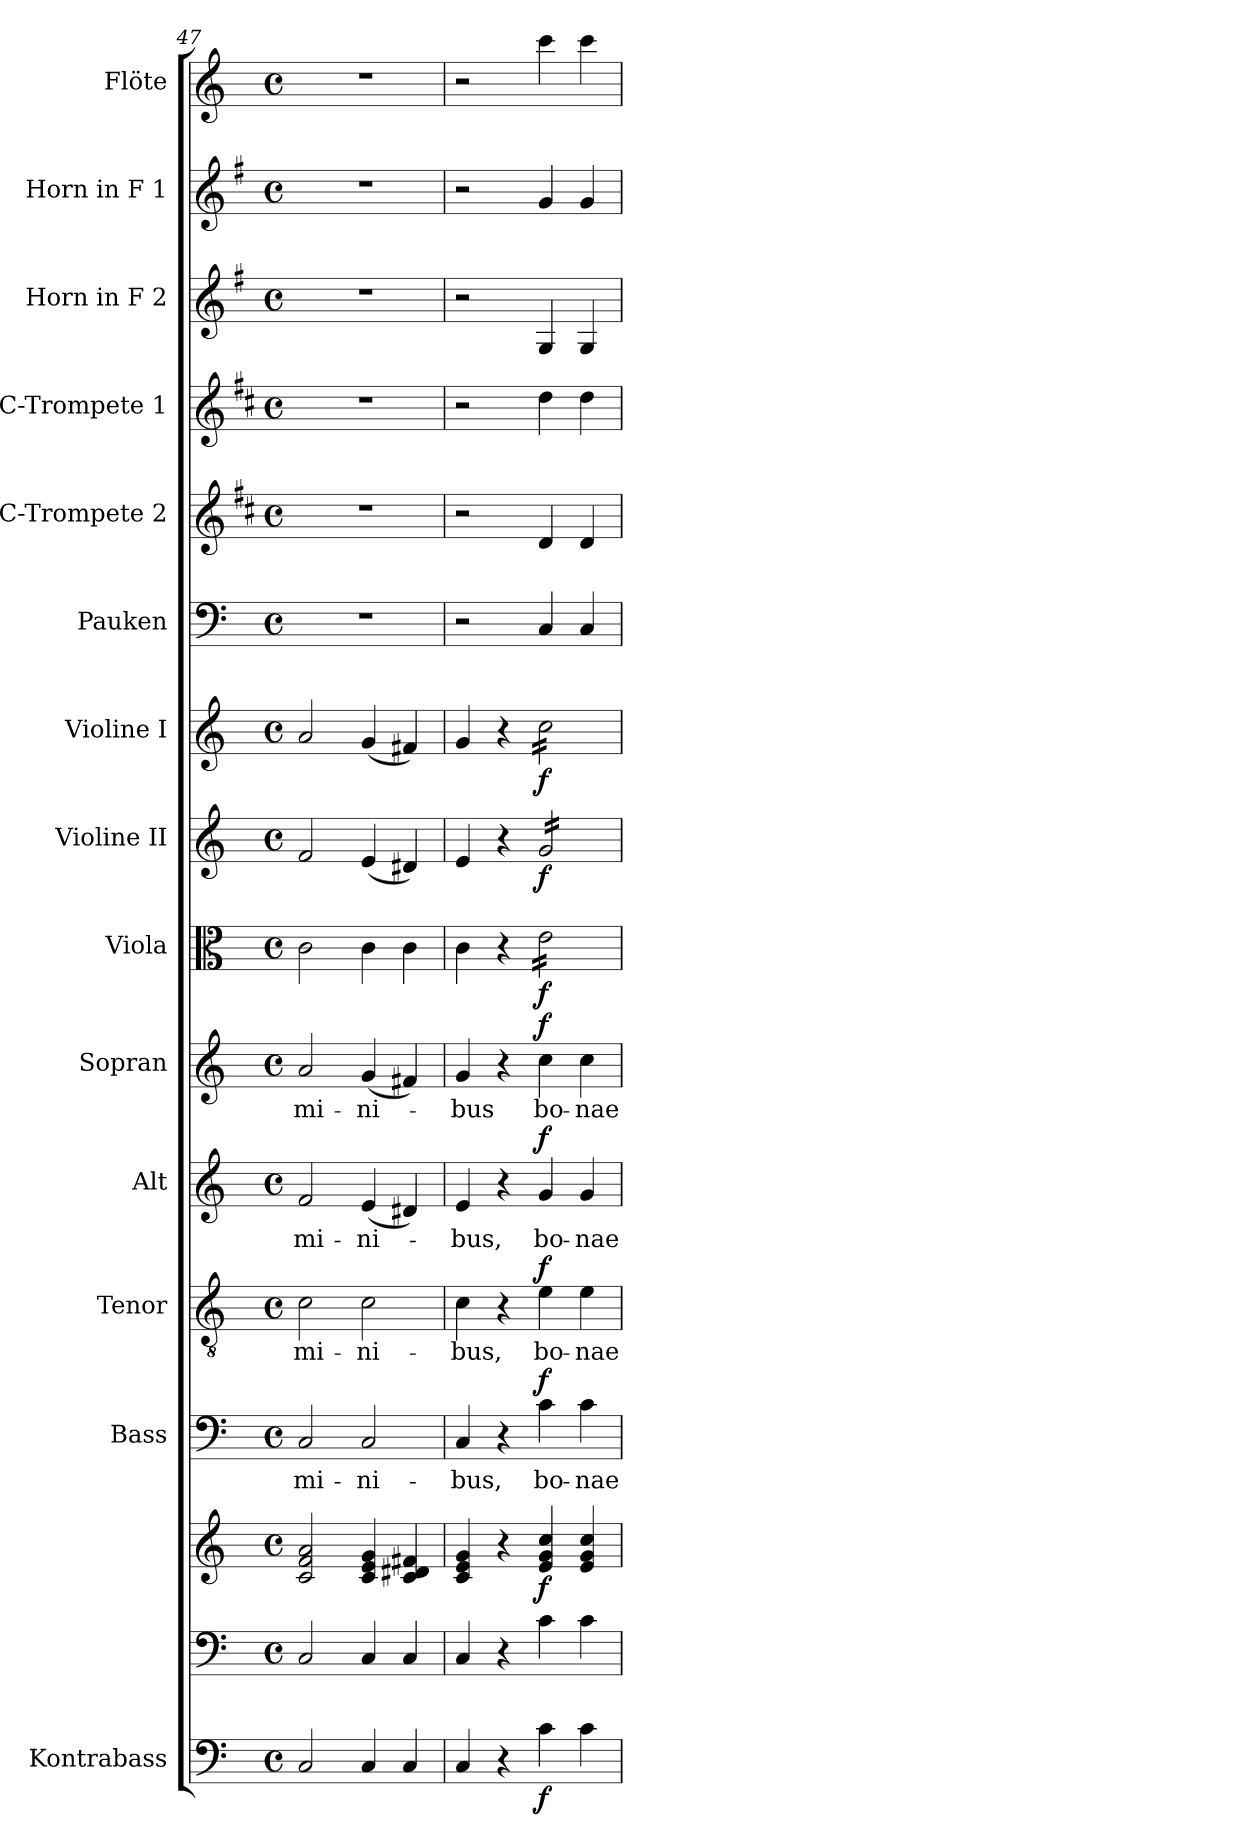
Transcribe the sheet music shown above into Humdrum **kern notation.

**kern	**dynam	**kern	**kern	**dynam	**kern	**text	**dynam	**kern	**text	**dynam	**kern	**text	**dynam	**kern	**text	**dynam	**kern	**dynam	**kern	**dynam	**kern	**dynam	**kern	**kern	**kern	**kern	**kern	**kern
*part15	*part15	*part14	*part14	*part14	*part13	*part13	*part13	*part12	*part12	*part12	*part11	*part11	*part11	*part10	*part10	*part10	*part9	*part9	*part8	*part8	*part7	*part7	*part6	*part5	*part4	*part3	*part2	*part1
*staff16	*staff16	*staff15	*staff14	*staff14/15	*staff13	*staff13	*staff13	*staff12	*staff12	*staff12	*staff11	*staff11	*staff11	*staff10	*staff10	*staff10	*staff9	*staff9	*staff8	*staff8	*staff7	*staff7	*staff6	*staff5	*staff4	*staff3	*staff2	*staff1
*I"Kontrabass	*	*	*	*	*I"Bass	*	*	*I"Tenor	*	*	*I"Alt	*	*	*I"Sopran	*	*	*I"Viola	*	*I"Violine II	*	*I"Violine I	*	*I"Pauken	*I"C-Trompete 2	*I"C-Trompete 1	*I"Horn in F 2	*I"Horn in F 1	*I"Flöte
*I'Kb.	*	*	*	*	*I'B.	*	*	*I'T.	*	*	*I'A.	*	*	*I'S.	*	*	*I'Vla.	*	*I'Vl. II	*	*I'Vl. I	*	*I'Pk.	*I'C Trp. 2	*I'C Trp. 1	*	*	*I'Fl.
*clefF4	*	*clefF4	*clefG2	*	*clefF4	*	*	*clefGv2	*	*	*clefG2	*	*	*clefG2	*	*	*clefC3	*	*clefG2	*	*clefG2	*	*clefF4	*clefG2	*clefG2	*clefG2	*clefG2	*clefG2
*ITrd7c12	*	*	*	*	*	*	*	*	*	*	*	*	*	*	*	*	*	*	*	*	*	*	*	*ITrd1c2	*ITrd1c2	*ITrd4c7	*ITrd4c7	*
*k[]	*	*k[]	*k[]	*	*k[]	*	*	*k[]	*	*	*k[]	*	*	*k[]	*	*	*k[]	*	*k[]	*	*k[]	*	*k[]	*k[]	*k[]	*k[]	*k[]	*k[]
*C:	*	*C:	*C:	*	*C:	*	*	*C:	*	*	*C:	*	*	*C:	*	*	*C:	*	*C:	*	*C:	*	*C:	*C:	*C:	*C:	*C:	*C:
*M4/4	*	*M4/4	*M4/4	*	*M4/4	*	*	*M4/4	*	*	*M4/4	*	*	*M4/4	*	*	*M4/4	*	*M4/4	*	*M4/4	*	*M4/4	*M4/4	*M4/4	*M4/4	*M4/4	*M4/4
*met(c)	*	*met(c)	*met(c)	*	*met(c)	*	*	*met(c)	*	*	*met(c)	*	*	*met(c)	*	*	*met(c)	*	*met(c)	*	*met(c)	*	*met(c)	*met(c)	*met(c)	*met(c)	*met(c)	*met(c)
=47	=47	=47	=47	=47	=47	=47	=47	=47	=47	=47	=47	=47	=47	=47	=47	=47	=47	=47	=47	=47	=47	=47	=47	=47	=47	=47	=47	=47
!	!	!	!	!	!	!LO:LY:b	!	!	!LO:LY:b	!	!	!LO:LY:b	!	!	!LO:LY:b	!	!	!	!	!	!	!	!	!	!	!	!	!
2CC/	.	2C/	2c/ 2f/ 2a/	.	2C/	-mi-	.	2c\	-mi-	.	2f/	-mi-	.	2a/	-mi-	.	2c\	.	2f/	.	2a/	.	1r	1r	1r	1r	1r	1r
!	!	!	!	!	!	!LO:LY:b	!	!	!LO:LY:b	!	!	!LO:LY:b	!	!	!LO:LY:b	!	!	!	!	!	!	!	!	!	!	!	!	!
4CC/	.	4C/	4c/ 4e/ 4g/	.	2C/	-ni-	.	2c\	-ni-	.	(<4e/	-ni-	.	(<4g/	-ni-	.	4c\	.	(<4e/	.	(<4g/	.	.	.	.	.	.	.
4CC/	.	4C/	4c/ 4d#X/ 4f#X/	.	.	.	.	.	.	.	4d#X/)	.	.	4f#X/)	.	.	4c\	.	4d#X/)	.	4f#X/)	.	.	.	.	.	.	.
=48	=48	=48	=48	=48	=48	=48	=48	=48	=48	=48	=48	=48	=48	=48	=48	=48	=48	=48	=48	=48	=48	=48	=48	=48	=48	=48	=48	=48
!	!	!	!	!	!	!LO:LY:b	!	!	!LO:LY:b	!	!	!LO:LY:b	!	!	!LO:LY:b	!	!	!	!	!	!	!	!	!	!	!	!	!
4CC/	.	4C/	4c/ 4e/ 4g/	.	4C/	-bus,	.	4c\	-bus,	.	4e/	-bus,	.	4g/	-bus	.	4c\	.	4e/	.	4g/	.	2r	2r	2r	2r	2r	2r
4r	.	4r	4r	.	4r	.	.	4r	.	.	4r	.	.	4r	.	.	4r	.	4r	.	4r	.	.	.	.	.	.	.
!	!LO:DY:b	!	!	!LO:DY:b	!	!LO:LY:b	!LO:DY:a	!	!LO:LY:b	!LO:DY:a	!	!LO:LY:b	!LO:DY:a	!	!LO:LY:b	!LO:DY:a	!	!LO:DY:b	!	!LO:DY:b	!	!LO:DY:b	!	!	!	!	!	!
*	*	*	*	*	*	*	*	*	*	*	*	*	*	*	*	*	*tremolo	*	*	*	*	*	*	*	*	*	*	*
*	*	*	*	*	*	*	*	*	*	*	*	*	*	*	*	*	*	*	*tremolo	*	*	*	*	*	*	*	*	*
*	*	*	*	*	*	*	*	*	*	*	*	*	*	*	*	*	*	*	*	*	*tremolo	*	*	*	*	*	*	*
4C\	f	4c\	4e/ 4g/ 4cc/	f	4c\	bo-	f	4e\	bo-	f	4g/	bo-	f	4cc\	bo-	f	16e\LL	f	16g/LL	f	16cc\LL	f	4C/	4c/	4cc\	4C/	4c/	4ccc\
.	.	.	.	.	.	.	.	.	.	.	.	.	.	.	.	.	16e\	.	16g/	.	16cc\	.	.	.	.	.	.	.
.	.	.	.	.	.	.	.	.	.	.	.	.	.	.	.	.	16e\	.	16g/	.	16cc\	.	.	.	.	.	.	.
.	.	.	.	.	.	.	.	.	.	.	.	.	.	.	.	.	16e\	.	16g/	.	16cc\	.	.	.	.	.	.	.
!	!	!	!	!	!	!LO:LY:b	!	!	!LO:LY:b	!	!	!LO:LY:b	!	!	!LO:LY:b	!	!	!	!	!	!	!	!	!	!	!	!	!
4C\	.	4c\	4e/ 4g/ 4cc/	.	4c\	-nae	.	4e\	-nae	.	4g/	-nae	.	4cc\	-nae	.	16e\	.	16g/	.	16cc\	.	4C/	4c/	4cc\	4C/	4c/	4ccc\
.	.	.	.	.	.	.	.	.	.	.	.	.	.	.	.	.	16e\	.	16g/	.	16cc\	.	.	.	.	.	.	.
.	.	.	.	.	.	.	.	.	.	.	.	.	.	.	.	.	16e\	.	16g/	.	16cc\	.	.	.	.	.	.	.
.	.	.	.	.	.	.	.	.	.	.	.	.	.	.	.	.	16e\JJ	.	16g/JJ	.	16cc\JJ	.	.	.	.	.	.	.
*	*	*	*	*	*	*	*	*	*	*	*	*	*	*	*	*	*	*	*	*	*Xtremolo	*	*	*	*	*	*	*
*	*	*	*	*	*	*	*	*	*	*	*	*	*	*	*	*	*	*	*Xtremolo	*	*	*	*	*	*	*	*	*
*	*	*	*	*	*	*	*	*	*	*	*	*	*	*	*	*	*Xtremolo	*	*	*	*	*	*	*	*	*	*	*
=	=	=	=	=	=	=	=	=	=	=	=	=	=	=	=	=	=	=	=	=	=	=	=	=	=	=	=	=
*-	*-	*-	*-	*-	*-	*-	*-	*-	*-	*-	*-	*-	*-	*-	*-	*-	*-	*-	*-	*-	*-	*-	*-	*-	*-	*-	*-	*-
